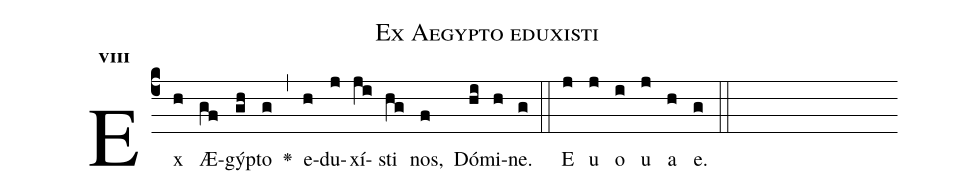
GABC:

name:Ex Aegypto eduxisti;
office-part:Antiphona;
mode:8;
%%
initial-style: 1;
name: Ex Aegypto eduxisti;
book: Antiphonae & Responsoria/Tomus III, p. 7;
occasion: Psalterium Hebdomada I Dominica;
office-part: Vesperae II Ant 2;
user-notes: ;
commentary: ;
annotation: 8g;
centering-scheme: english;
fontsize: 12;
font: OFLSortsMillGoudy;
height: 11;
width: 4.5;
%%
(c4)Ex(h) Æ(gf)gýp(gh)to(g) <v>\greheightstar</v>(,) e(h)du(j)xí(ji)sti(hg) nos,(f) Dó(hi)mi(h)ne.(g) (::)
E(j) u(j) o(i) u(j) a(h) e.(g) (::)
